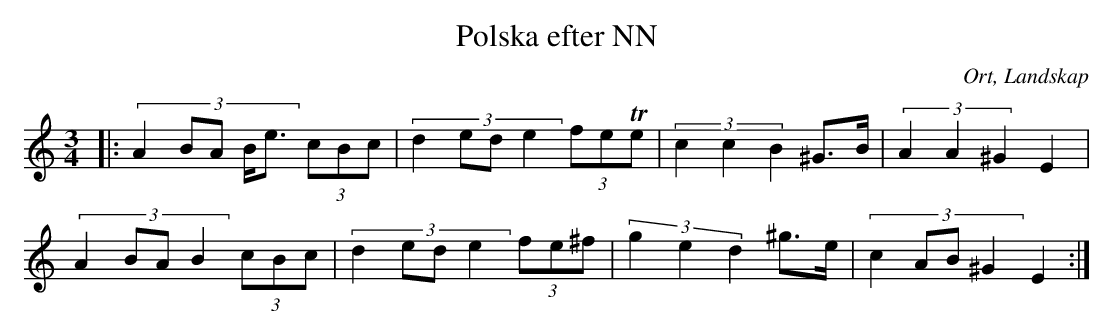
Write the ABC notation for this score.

X:1
T:Polska efter NN
O:Ort, Landskap
M:3/4
L:1/8
K:C
|: (3:2:5 A2 BA B<e (3cBc| (3:2:4 d2 ed e2 (3feTe|(3:2:3 c2 c2 B2 ^G>B|(3:2:3 A2 A2 ^G2 E2|
(3:2:4 A2 BA B2 (3cBc| (3:2:4 d2 ed e2 (3fe^f|(3:2:3 g2 e2 d2 ^g>e|(3:2:4 c2 AB ^G2 E2:|
